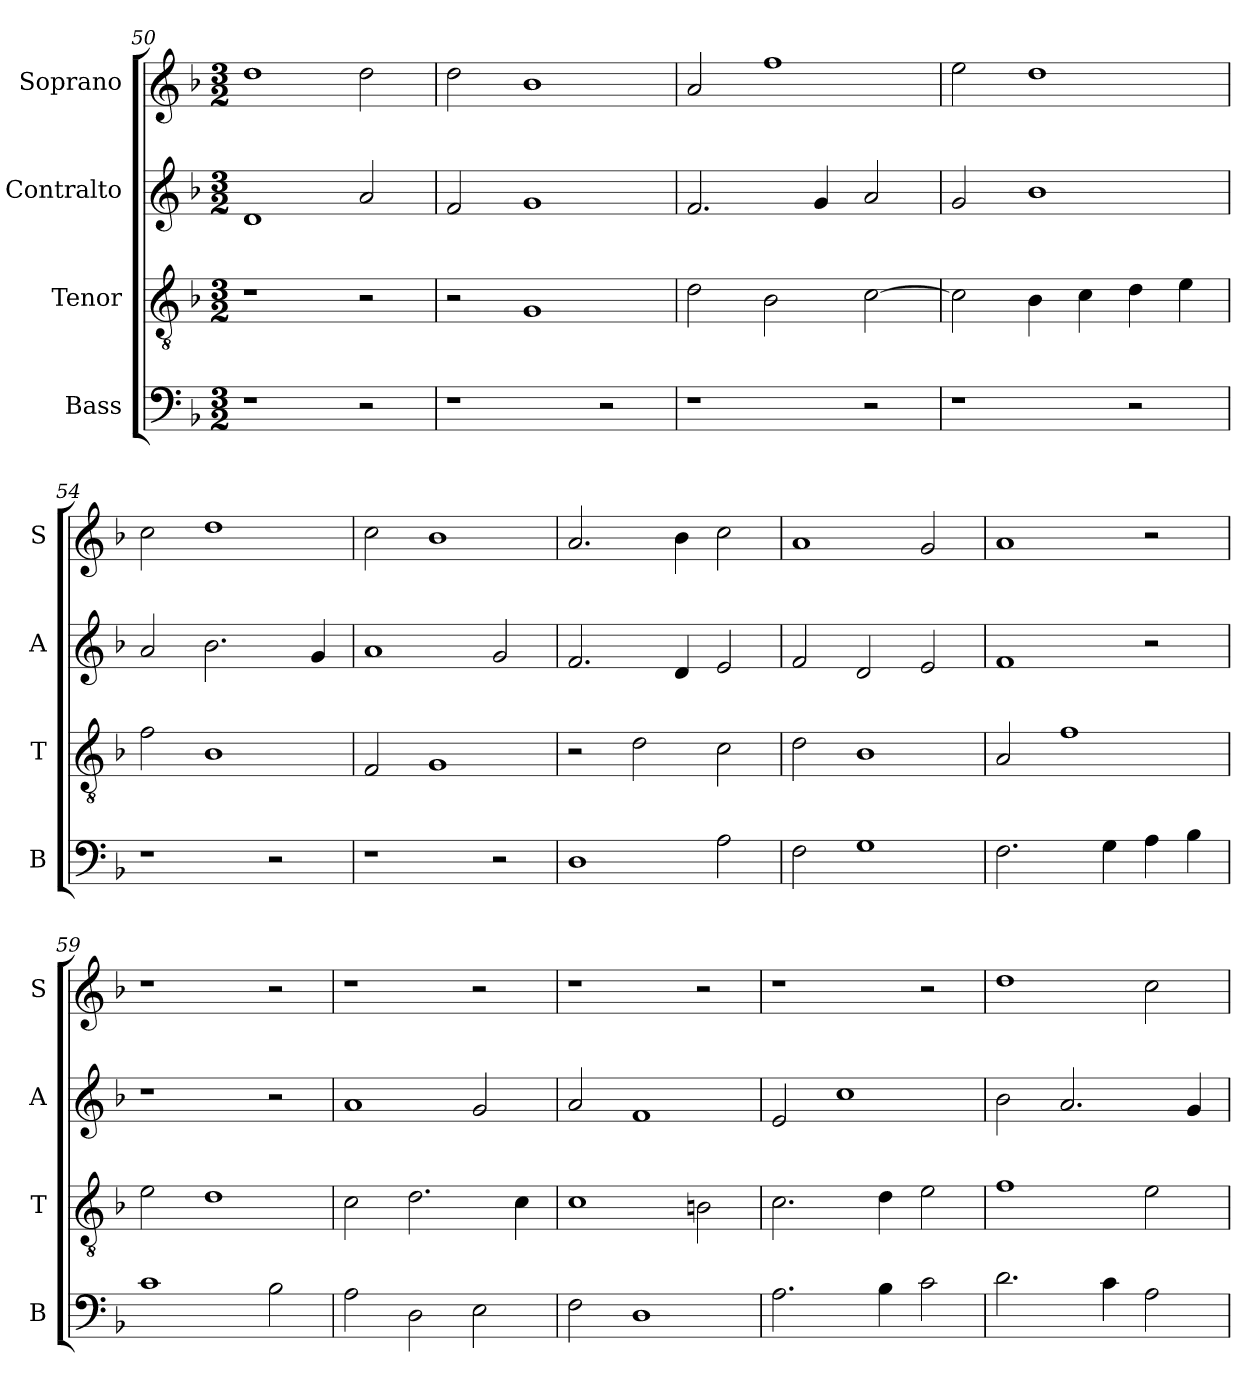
**kern	**kern	**kern	**kern
*part4	*part3	*part2	*part1
*staff4	*staff3	*staff2	*staff1
*I"Bass	*I"Tenor	*I"Contralto	*I"Soprano
*I'B	*I'T	*I'A	*I'S
*clefF4	*clefGv2	*clefG2	*clefG2
*k[b-]	*k[b-]	*k[b-]	*k[b-]
*G:dor	*G:dor	*G:dor	*G:dor
*M3/2	*M3/2	*M3/2	*M3/2
=50	=50	=50	=50
1r	1r	1d	1dd
2r	2r	2a	2dd
=51	=51	=51	=51
1r	2r	2f	2dd
.	1G	1g	1b-
2r	.	.	.
=52	=52	=52	=52
1r	2d	2.f	2a
.	2B-	.	1ff
.	.	4g	.
2r	[2c	2a	.
=53	=53	=53	=53
1r	2c]	2g	2ee
.	4B-	1b-	1dd
.	4c	.	.
2r	4d	.	.
.	4e	.	.
=54	=54	=54	=54
1r	2f	2a	2cc
.	1B-	2.b-	1dd
2r	.	.	.
.	.	4g	.
=55	=55	=55	=55
1r	2F	1a	2cc
.	1G	.	1b-
2r	.	2g	.
=56	=56	=56	=56
1D	2r	2.f	2.a
.	2d	.	.
.	.	4d	4b-
2A	2c	2e	2cc
=57	=57	=57	=57
2F	2d	2f	1a
1G	1B-	2d	.
.	.	2e	2g
=58	=58	=58	=58
2.F	2A	1f	1a
.	1f	.	.
4G	.	.	.
4A	.	2r	2r
4B-	.	.	.
=59	=59	=59	=59
1c	2e	1r	1r
.	1d	.	.
2B-	.	2r	2r
=60	=60	=60	=60
2A	2c	1a	1r
2D	2.d	.	.
2E	.	2g	2r
.	4c	.	.
=61	=61	=61	=61
2F	1c	2a	1r
1D	.	1f	.
.	2Bn	.	2r
=62	=62	=62	=62
2.A	2.c	2e	1r
.	.	1cc	.
4B-	4d	.	.
2c	2e	.	2r
=63	=63	=63	=63
2.d	1f	2b-	1dd
.	.	2.a	.
4c	.	.	.
2A	2e	.	2cc
.	.	4g	.
=	=	=	=
*-	*-	*-	*-
